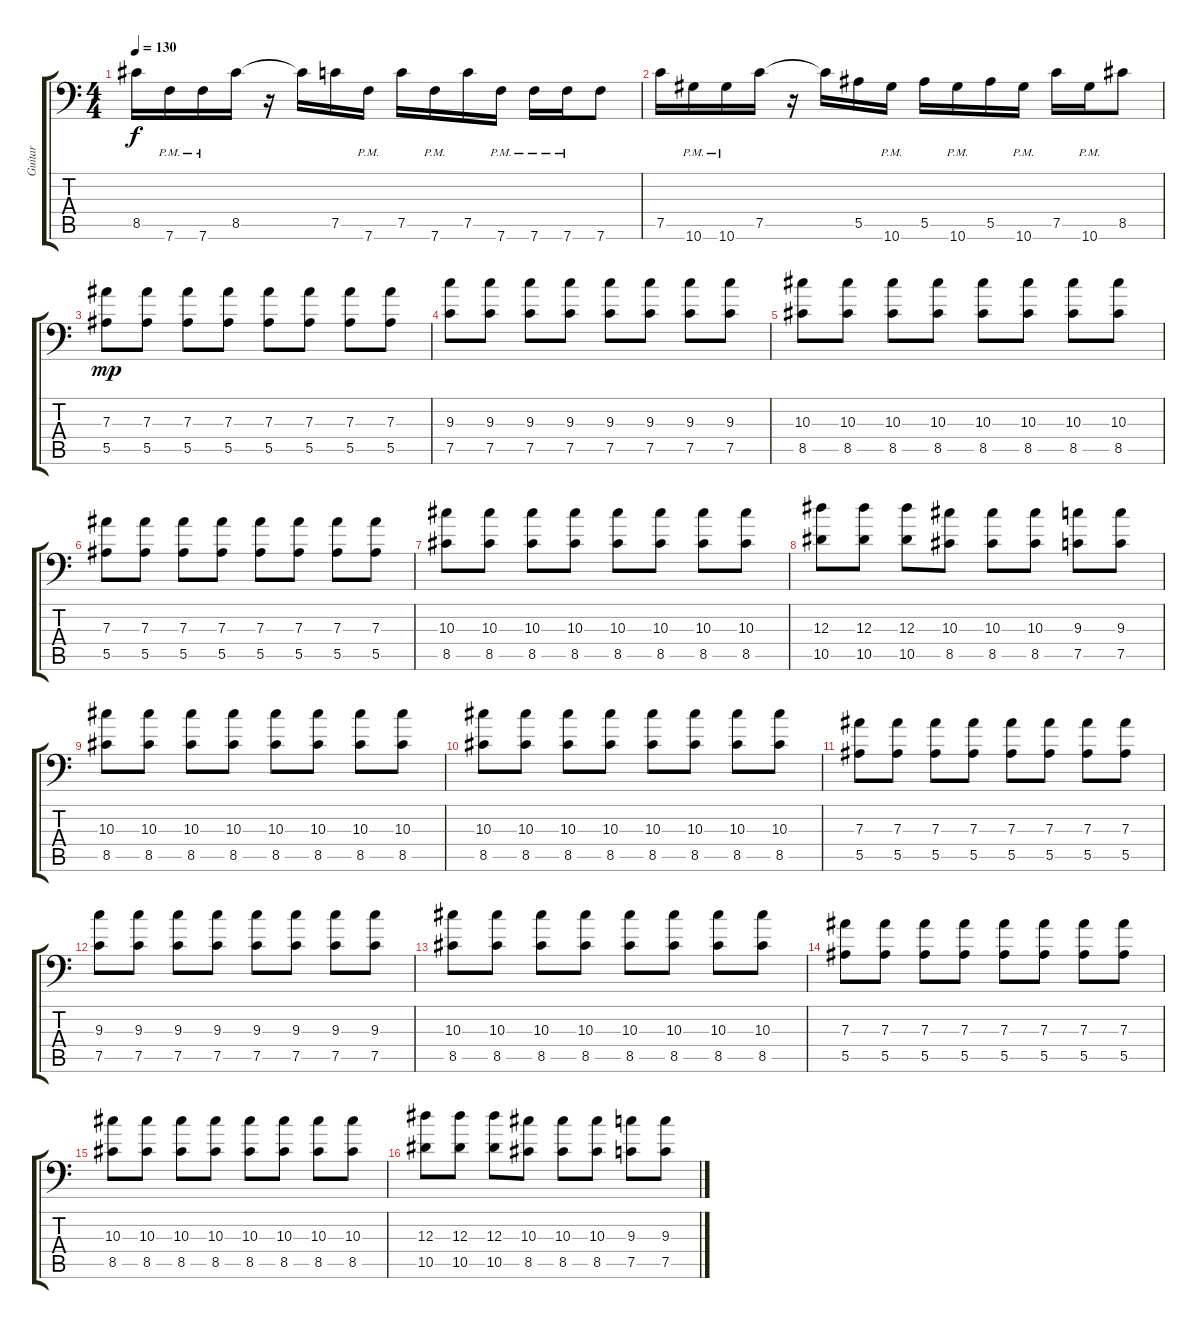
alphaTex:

\track ("Guitar" "Guitar") {instrument distortionguitar}
\staff {score tabs}
\tuning (C4 G3 Eb3 Bb2 F2 Bb1) {hide}
\ts (4 4)
\tempo 130
\clef f4
\ks c
8.5.16{dy f} 7.6{pm}.16 7.6{pm}.16 8.5.16 r.16 8.5{t}.16 7.5.16 7.6{pm}.16 7.5.16 7.6{pm}.16 7.5.16 7.6{pm}.16 7.6{pm}.16 7.6{pm}.16 7.6.8 |
7.5.16 10.6{pm}.16 10.6{pm}.16 7.5.16 r.16 7.5{t}.16 5.5.16 10.6{pm}.16 5.5.16 10.6{pm}.16 5.5.16 10.6{pm}.16 7.5.16 10.6{pm}.16 8.5.8 |
(7.3 5.5).8{dy mp} (7.3 5.5).8 (7.3 5.5).8 (7.3 5.5).8 (7.3 5.5).8 (7.3 5.5).8 (7.3 5.5).8 (7.3 5.5).8 |
(9.3 7.5).8 (9.3 7.5).8 (9.3 7.5).8 (9.3 7.5).8 (9.3 7.5).8 (9.3 7.5).8 (9.3 7.5).8 (9.3 7.5).8 |
(10.3 8.5).8 (10.3 8.5).8 (10.3 8.5).8 (10.3 8.5).8 (10.3 8.5).8 (10.3 8.5).8 (10.3 8.5).8 (10.3 8.5).8 |
(7.3 5.5).8 (7.3 5.5).8 (7.3 5.5).8 (7.3 5.5).8 (7.3 5.5).8 (7.3 5.5).8 (7.3 5.5).8 (7.3 5.5).8 |
(10.3 8.5).8 (10.3 8.5).8 (10.3 8.5).8 (10.3 8.5).8 (10.3 8.5).8 (10.3 8.5).8 (10.3 8.5).8 (10.3 8.5).8 |
(12.3 10.5).8 (12.3 10.5).8 (12.3 10.5).8 (10.3 8.5).8 (10.3 8.5).8 (10.3 8.5).8 (9.3 7.5).8 (9.3 7.5).8 |
(10.3 8.5).8 (10.3 8.5).8 (10.3 8.5).8 (10.3 8.5).8 (10.3 8.5).8 (10.3 8.5).8 (10.3 8.5).8 (10.3 8.5).8 |
(10.3 8.5).8 (10.3 8.5).8 (10.3 8.5).8 (10.3 8.5).8 (10.3 8.5).8 (10.3 8.5).8 (10.3 8.5).8 (10.3 8.5).8 |
(7.3 5.5).8 (7.3 5.5).8 (7.3 5.5).8 (7.3 5.5).8 (7.3 5.5).8 (7.3 5.5).8 (7.3 5.5).8 (7.3 5.5).8 |
(9.3 7.5).8 (9.3 7.5).8 (9.3 7.5).8 (9.3 7.5).8 (9.3 7.5).8 (9.3 7.5).8 (9.3 7.5).8 (9.3 7.5).8 |
(10.3 8.5).8 (10.3 8.5).8 (10.3 8.5).8 (10.3 8.5).8 (10.3 8.5).8 (10.3 8.5).8 (10.3 8.5).8 (10.3 8.5).8 |
(7.3 5.5).8 (7.3 5.5).8 (7.3 5.5).8 (7.3 5.5).8 (7.3 5.5).8 (7.3 5.5).8 (7.3 5.5).8 (7.3 5.5).8 |
(10.3 8.5).8 (10.3 8.5).8 (10.3 8.5).8 (10.3 8.5).8 (10.3 8.5).8 (10.3 8.5).8 (10.3 8.5).8 (10.3 8.5).8 |
(12.3 10.5).8 (12.3 10.5).8 (12.3 10.5).8 (10.3 8.5).8 (10.3 8.5).8 (10.3 8.5).8 (9.3 7.5).8 (9.3 7.5).8
